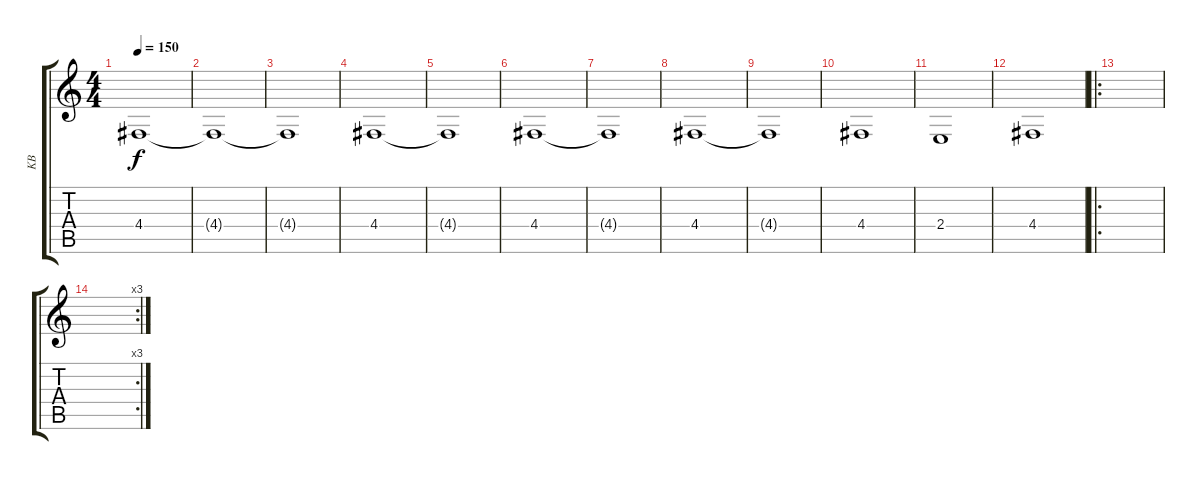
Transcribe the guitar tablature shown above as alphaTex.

\track ("KB" "KB") {instrument stringensemble2}
\staff {score tabs}
\tuning (E4 B3 G3 D3 A2 E2) {hide}
\ts (4 4)
\tempo 150
\clef g2
\ks c
4.4{t}.1{dy f} |
4.4{t}.1 |
4.4{t}.1 |
4.4.1 |
4.4{t}.1 |
4.4.1 |
4.4{t}.1 |
4.4.1 |
4.4{t}.1 |
4.4.1 |
2.4.1 |
4.4.1 |
\ro
|
\rc 3
